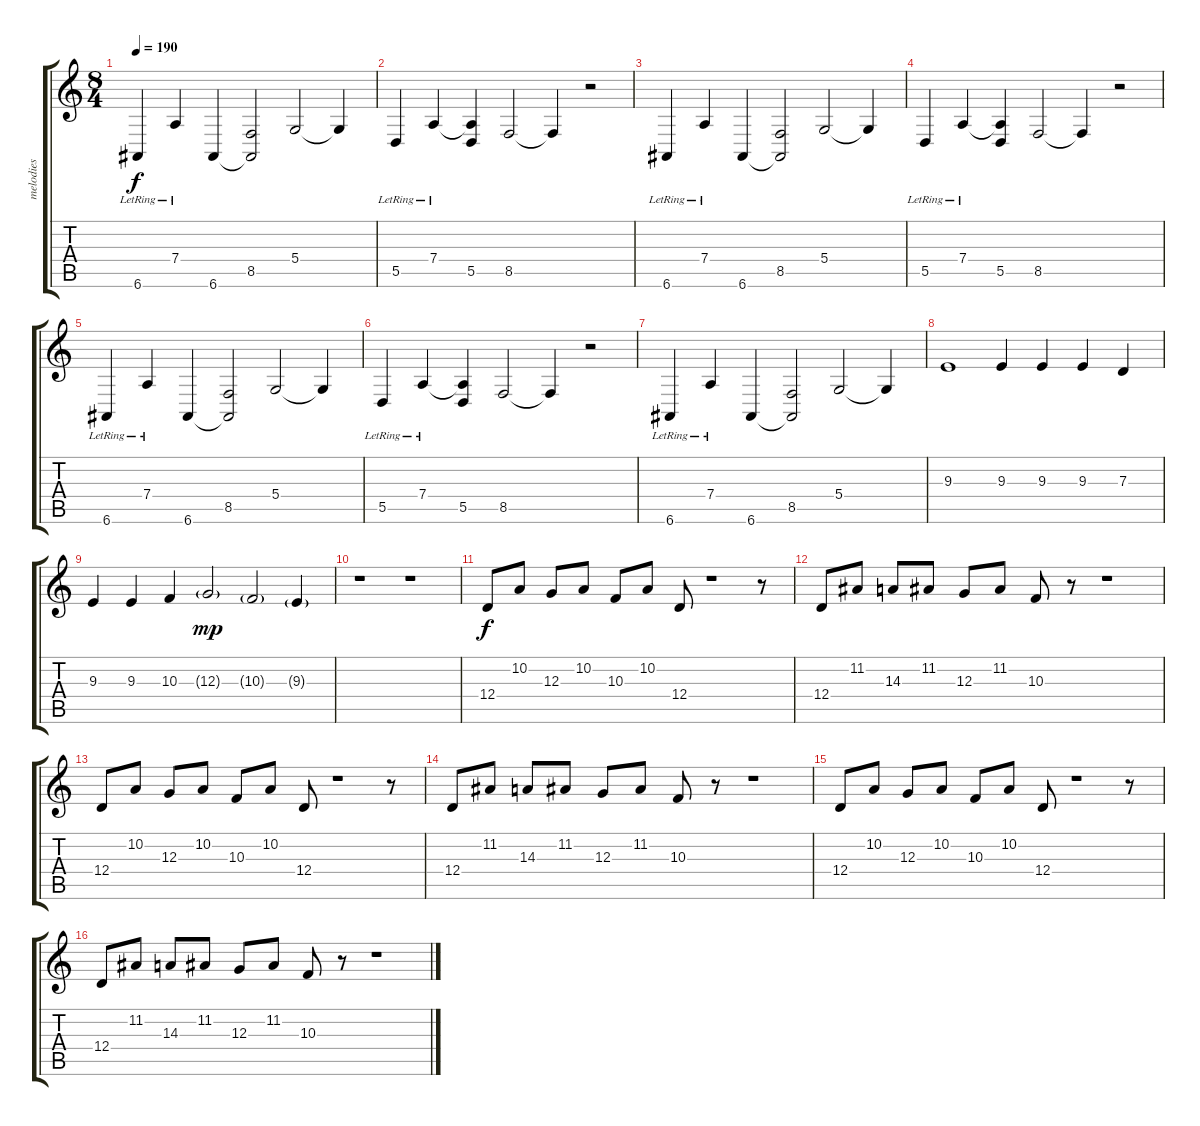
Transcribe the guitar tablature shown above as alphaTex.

\track ("melodies" "melodies") {instrument brightacousticpiano}
\staff {score tabs}
\tuning (E4 B3 G3 D3 A2 E2) {hide}
\ts (8 4)
\tempo 190
\clef g2
\ks c
6.6{lr}.4{dy f} 7.4{lr}.4 6.6.4 (8.5 6.6{t}).2 5.4.2 5.4{t}.4 |
5.5{lr}.4 7.4{lr}.4 (7.4{t} 5.5).4 8.5.2 8.5{t}.4 r.2 |
6.6{lr}.4 7.4{lr}.4 6.6.4 (8.5 6.6{t}).2 5.4.2 5.4{t}.4 |
5.5{lr}.4 7.4{lr}.4 (7.4{t} 5.5).4 8.5.2 8.5{t}.4 r.2 |
6.6{lr}.4 7.4{lr}.4 6.6.4 (8.5 6.6{t}).2 5.4.2 5.4{t}.4 |
5.5{lr}.4 7.4{lr}.4 (7.4{t} 5.5).4 8.5.2 8.5{t}.4 r.2 |
6.6{lr}.4 7.4{lr}.4 6.6.4 (8.5 6.6{t}).2 5.4.2 5.4{t}.4 |
9.3.1 9.3.4 9.3.4 9.3.4 7.3.4 |
9.3.4 9.3.4 10.3.4 12.3{g}.2{dy mp} 10.3{g}.2 9.3{g}.4 |
r.1 r.1 |
12.4.8{dy f volume 12 instrument lead3calliope} 10.2.8 12.3.8 10.2.8 10.3.8 10.2.8 12.4.8 r.1 r.8 |
12.4.8 11.2.8 14.3.8 11.2.8 12.3.8 11.2.8 10.3.8 r.8 r.1 |
12.4.8{instrument lead3calliope} 10.2.8 12.3.8 10.2.8 10.3.8 10.2.8 12.4.8 r.1 r.8 |
12.4.8 11.2.8 14.3.8 11.2.8 12.3.8 11.2.8 10.3.8 r.8 r.1 |
12.4.8{volume 12 instrument lead3calliope} 10.2.8 12.3.8 10.2.8 10.3.8 10.2.8 12.4.8 r.1 r.8 |
12.4.8 11.2.8 14.3.8 11.2.8 12.3.8 11.2.8 10.3.8 r.8 r.1
